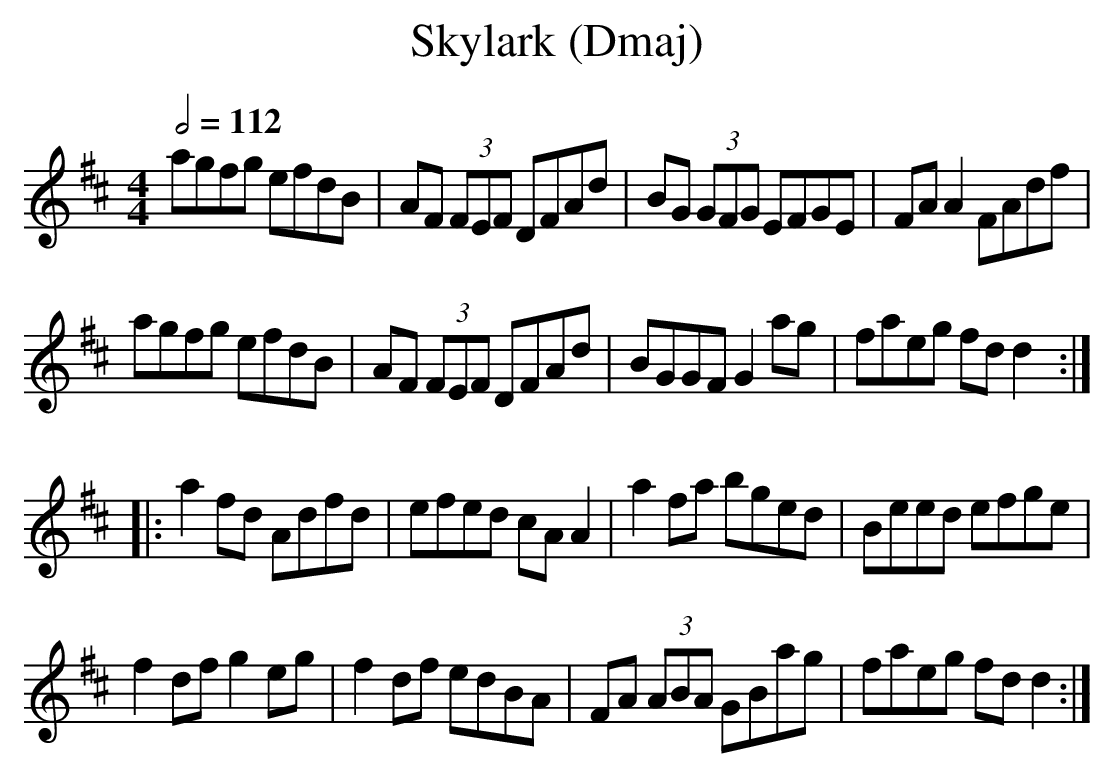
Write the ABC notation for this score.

X:1
T:Skylark (Dmaj)
Q:1/2=112
M:4/4
L:1/8
K:Dmaj
agfg efdB|AF (3FEF DFAd|BG (3GFG EFGE|FAA2 FAdf|
agfg efdB|AF (3FEF DFAd|BGGF G2ag|faeg fdd2:|
|:a2fd Adfd|efed cAA2|a2fa bged|Beed efge|
f2df g2eg|f2df edBA|FA (3ABA GBag|faeg fdd2:|
